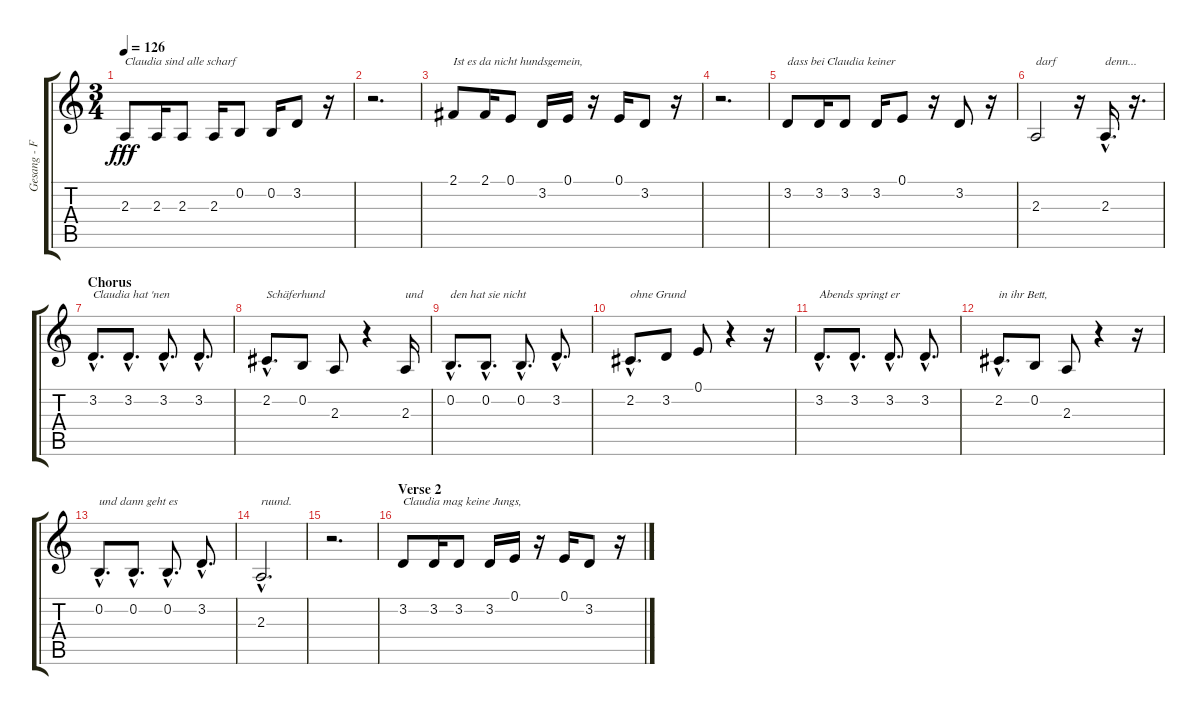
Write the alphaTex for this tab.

\track ("Gesang - Farin Urlaub" "Gesang - F") {instrument lead8bassandlead}
\staff {score tabs}
\tuning (E4 B3 G3 D3 A2 E2) {hide}
\ts (3 4)
\tempo 126
\clef g2
\ks c
2.3.8{txt "Claudia sind alle scharf" dy fff} 2.3.16 2.3.8 2.3.16 0.2.8 0.2.16 3.2.8 r.16 |
r.2{d} |
2.1.8{txt "Ist es da nicht hundsgemein,"} 2.1.16 0.1.8 3.2.16 0.1.16 r.16 0.1.16 3.2.8 r.16 |
r.2{d} |
3.2.8{txt "dass bei Claudia keiner"} 3.2.16 3.2.8 3.2.16 0.1.8 r.16 3.2.8 r.16 |
2.3.2{txt "darf"} r.16 2.3{hac}.16{d txt "denn..."} r.16{d} |
\section ("" "Chorus")
3.2{hac}.8{d txt "Claudia hat 'nen"} 3.2{hac}.8{d} 3.2{hac}.8{d} 3.2{hac}.8{d} |
2.2{hac}.8{d txt "Schäferhund"} 0.2.8 2.3.8 r.4 2.3.16{txt "und"} |
0.2{hac}.8{d txt "den hat sie nicht"} 0.2{hac}.8{d} 0.2{hac}.8{d} 3.2{hac}.8{d} |
2.2{hac}.8{d txt "ohne Grund"} 3.2.8 0.1.8 r.4 r.16 |
3.2{hac}.8{d txt "Abends springt er"} 3.2{hac}.8{d} 3.2{hac}.8{d} 3.2{hac}.8{d} |
2.2{hac}.8{d txt "in ihr Bett,"} 0.2.8 2.3.8 r.4 r.16 |
0.2{hac}.8{d txt "und dann geht es"} 0.2{hac}.8{d} 0.2{hac}.8{d} 3.2{hac}.8{d} |
2.3{hac}.2{d txt "ruund."} |
r.2{d} |
\section ("" "Verse 2")
3.2.8{txt "Claudia mag keine Jungs,"} 3.2.16 3.2.8 3.2.16 0.1.16 r.16 0.1.16 3.2.8 r.16
